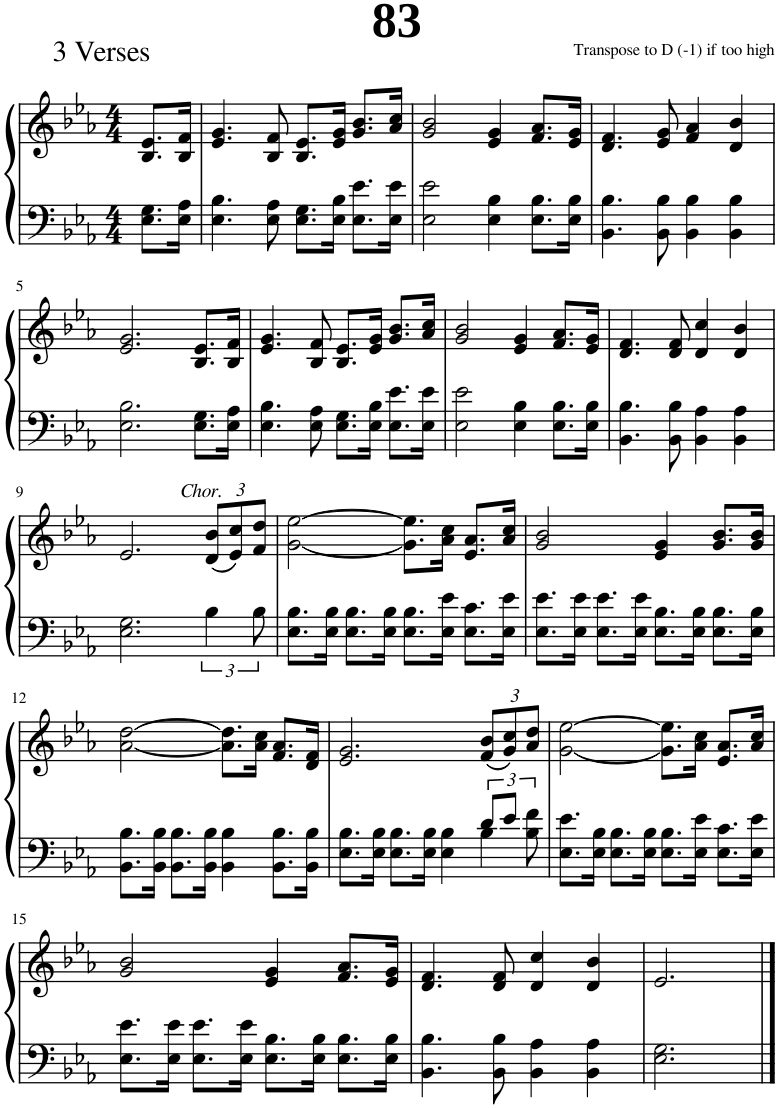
**kern	**kern
*part1	*part1
*staff2	*staff1
*I"Piano	*
*I'Pno.	*
*clefF4	*clefG2
*k[b-e-a-]	*k[b-e-a-]
*M4/4	*M4/4
=1	=1
8.E-\ 8.G\L	8.B-/ 8.e-/L
16E-\ 16A-\Jk	16B-/ 16f/Jk
=2	=2
4.E-\ 4.B-\	4.e-/ 4.g/
8E-\ 8A-\	8B-/ 8f/
8.E-\ 8.G\L	8.B-/ 8.e-/L
16E-\ 16B-\Jk	16e-/ 16g/Jk
8.E-\ 8.e-\L	8.g/ 8.b-/L
16E-\ 16e-\Jk	16a-/ 16cc/Jk
=3	=3
2E-\ 2e-\	2g/ 2b-/
4E-\ 4B-\	4e-/ 4g/
8.E-\ 8.B-\L	8.f/ 8.a-/L
16E-\ 16B-\Jk	16e-/ 16g/Jk
=4	=4
4.BB-\ 4.B-\	4.d/ 4.f/
8BB-\ 8B-\	8e-/ 8g/
4BB-\ 4B-\	4f/ 4a-/
4BB-\ 4B-\	4d/ 4b-/
!!LO:LB:g=z
=5	=5
2.E-\ 2.B-\	2.e-/ 2.g/
8.E-\ 8.G\L	8.B-/ 8.e-/L
16E-\ 16A-\Jk	16B-/ 16f/Jk
=6	=6
4.E-\ 4.B-\	4.e-/ 4.g/
8E-\ 8A-\	8B-/ 8f/
8.E-\ 8.G\L	8.B-/ 8.e-/L
16E-\ 16B-\Jk	16e-/ 16g/Jk
8.E-\ 8.e-\L	8.g/ 8.b-/L
16E-\ 16e-\Jk	16a-/ 16cc/Jk
=7	=7
2E-\ 2e-\	2g/ 2b-/
4E-\ 4B-\	4e-/ 4g/
8.E-\ 8.B-\L	8.f/ 8.a-/L
16E-\ 16B-\Jk	16e-/ 16g/Jk
=8	=8
4.BB-\ 4.B-\	4.d/ 4.f/
8BB-\ 8B-\	8d/ 8f/
4BB-\ 4A-\	4d/ 4cc/
4BB-\ 4A-\	4d/ 4b-/
!!LO:LB:g=z
=9	=9
2.E-\ 2.G\	2.e-/
*	*Xbrackettup
!	!LO:TX:a:i:t=Chor.
6B-\	(12d/ 12b-/L
.	12e-/ 12cc/)
12B-\	12f/ 12dd/J
=10	=10
8.E-\ 8.B-\L	[2g\ [2ee-\
16E-\ 16B-\Jk	.
8.E-\ 8.B-\L	.
16E-\ 16B-\Jk	.
8.E-\ 8.B-\L	8.g\] 8.ee-\]L
16E-\ 16e-\Jk	16a-\ 16cc\Jk
8.E-\ 8.c\L	8.e-/ 8.a-/L
16E-\ 16e-\Jk	16a-/ 16cc/Jk
=11	=11
8.E-\ 8.e-\L	2g/ 2b-/
16E-\ 16e-\Jk	.
8.E-\ 8.e-\L	.
16E-\ 16e-\Jk	.
8.E-\ 8.B-\L	4e-/ 4g/
16E-\ 16B-\Jk	.
8.E-\ 8.B-\L	8.g/ 8.b-/L
16E-\ 16B-\Jk	16g/ 16b-/Jk
!!LO:LB:g=z
=12	=12
8.BB-\ 8.B-\L	[2a-\ [2dd\
16BB-\ 16B-\Jk	.
8.BB-\ 8.B-\L	.
16BB-\ 16B-\Jk	.
4BB-\ 4B-\	8.a-\] 8.dd\]L
.	16a-\ 16cc\Jk
8.BB-\ 8.B-\L	8.f/ 8.a-/L
16BB-\ 16B-\Jk	16d/ 16f/Jk
=13	=13
*^	*
8.E-\ 8.B-\L	2.ryy	2.e-/ 2.g/
16E-\ 16B-\Jk	.	.
8.E-\ 8.B-\L	.	.
16E-\ 16B-\Jk	.	.
4E-\ 4B-\	.	.
12d/L	6B-\	(12f/ 12b-/L
12e-/J	.	12g/ 12cc/)
12ryy	12B-\ 12f\	12a-/ 12dd/J
*v	*v	*
=14	=14
8.E-\ 8.e-\L	[2g\ [2ee-\
16E-\ 16B-\Jk	.
8.E-\ 8.B-\L	.
16E-\ 16B-\Jk	.
8.E-\ 8.B-\L	8.g\] 8.ee-\]L
16E-\ 16e-\Jk	16a-\ 16cc\Jk
8.E-\ 8.c\L	8.e-/ 8.a-/L
16E-\ 16e-\Jk	16a-/ 16cc/Jk
!!LO:LB:g=z
=15	=15
8.E-\ 8.e-\L	2g/ 2b-/
16E-\ 16e-\Jk	.
8.E-\ 8.e-\L	.
16E-\ 16e-\Jk	.
8.E-\ 8.B-\L	4e-/ 4g/
16E-\ 16B-\Jk	.
8.E-\ 8.B-\L	8.f/ 8.a-/L
16E-\ 16B-\Jk	16e-/ 16g/Jk
=16	=16
4.BB-\ 4.B-\	4.d/ 4.f/
8BB-\ 8B-\	8d/ 8f/
4BB-\ 4A-\	4d/ 4cc/
4BB-\ 4A-\	4d/ 4b-/
=17	=17
2.E-\ 2.G\	2.e-/
==	==
*-	*-
